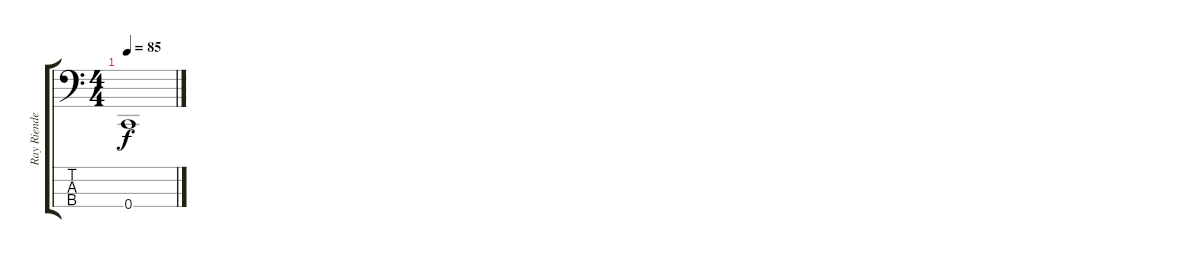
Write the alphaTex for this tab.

\track ("Ray Riendeau" "Ray Riende") {instrument electricbassfinger}
\staff {score tabs}
\tuning (F2 C2 G1 C1) {hide}
\ts (4 4)
\tempo 85
\clef f4
\ks c
0.4{t}.1{dy f}
